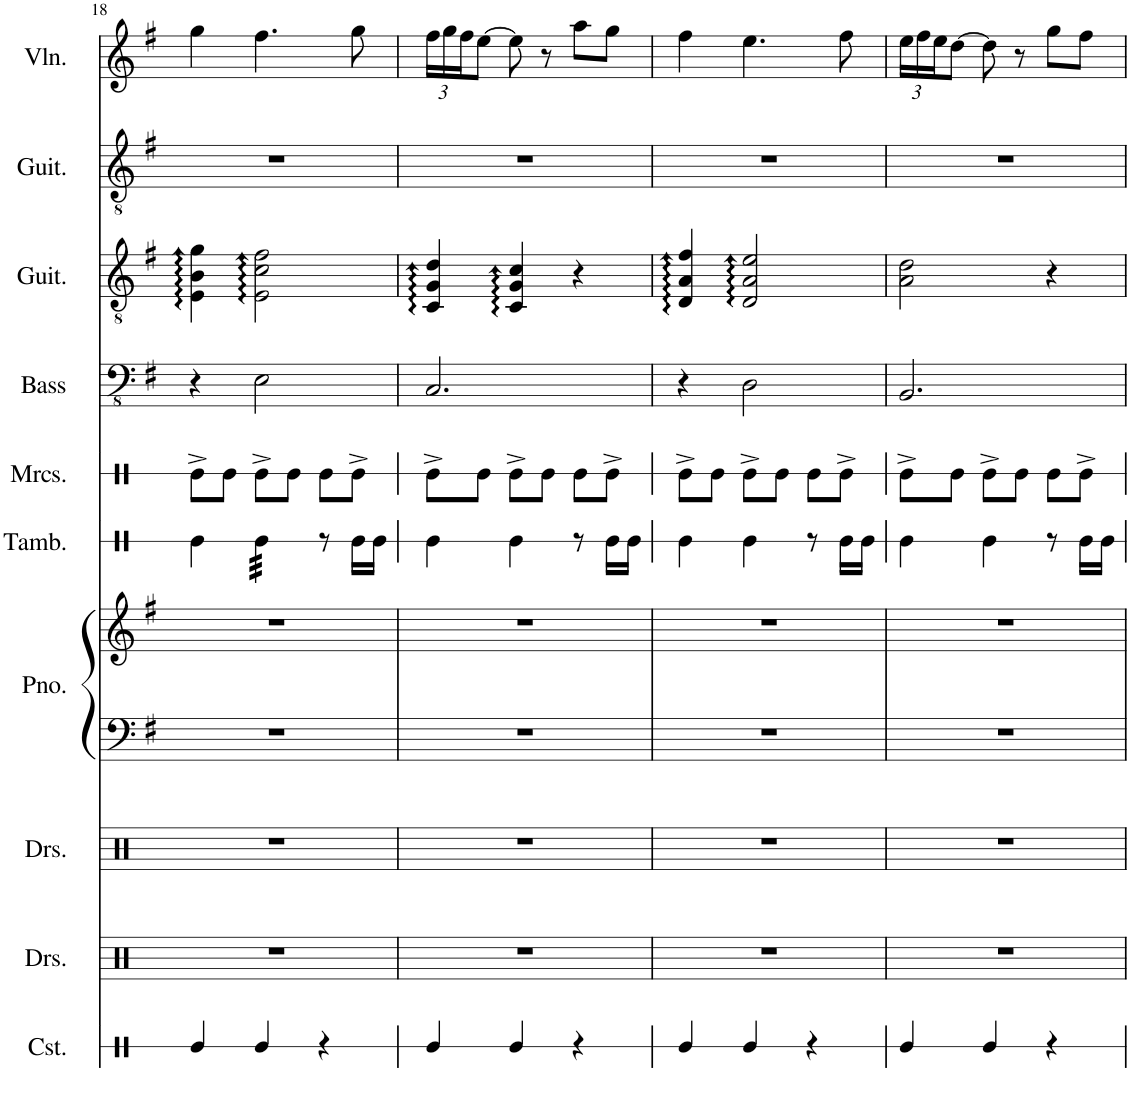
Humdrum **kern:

**kern	**kern	**kern	**kern	**kern	**kern	**kern	**kern	**kern	**kern	**kern
*part10	*part9	*part8	*part7	*part7	*part6	*part5	*part4	*part3	*part2	*part1
*staff11	*staff10	*staff9	*staff8	*staff7	*staff6	*staff5	*staff4	*staff3	*staff2	*staff1
*I"Castanets	*I"Drumset	*I"Drumset	*I"Piano	*	*I"Tambourine	*I"Maracas	*I"Acoustic Bass	*I"Classical Guitar	*I"Classical Guitar	*I"Violin
*I'Cst.	*I'Drs.	*I'Drs.	*I'Pno.	*	*I'Tamb.	*I'Mrcs.	*I'Bass	*I'Guit.	*I'Guit.	*I'Vln.
!!LO:PB:g=z
*clefX	*clefX	*clefX	*clefF4	*clefG2	*clefX	*clefX	*clefFv4	*clefGv2	*clefGv2	*clefG2
*k[]	*k[]	*k[]	*k[f#]	*k[f#]	*k[]	*k[]	*k[f#]	*k[f#]	*k[f#]	*k[f#]
*M3/4	*M3/4	*M3/4	*M3/4	*M3/4	*M3/4	*M3/4	*M3/4	*M3/4	*M3/4	*M3/4
=18	=18	=18	=18	=18	=18	=18	=18	=18	=18	=18
4Re/	2.r	2.r	2.r	2.r	4Re\	8Re^\L	4r	4E\ 4B\ 4g\	2.r	4gg\
.	.	.	.	.	.	8Re\J	.	.	.	.
*	*	*	*	*	*tremolo	*	*	*	*	*
4Re/	.	.	.	.	32Re\LLL	8Re^\L	2EE\	2E\ 2c\ 2f#\	.	4.ff#\
.	.	.	.	.	32Re\	.	.	.	.	.
.	.	.	.	.	32Re\	.	.	.	.	.
.	.	.	.	.	32Re\	.	.	.	.	.
.	.	.	.	.	32Re\	8Re\J	.	.	.	.
.	.	.	.	.	32Re\	.	.	.	.	.
.	.	.	.	.	32Re\	.	.	.	.	.
.	.	.	.	.	32Re\JJJ	.	.	.	.	.
*	*	*	*	*	*Xtremolo	*	*	*	*	*
4r	.	.	.	.	8r	8Re\L	.	.	.	.
.	.	.	.	.	16Re\LL	8Re^\J	.	.	.	8gg\
.	.	.	.	.	16Re\JJ	.	.	.	.	.
=19	=19	=19	=19	=19	=19	=19	=19	=19	=19	=19
*	*	*	*	*	*	*	*	*	*	*Xbrackettup
4Re/	2.r	2.r	2.r	2.r	4Re\	8Re^\L	2.CC/	4C/ 4G/ 4d/	2.r	24ff#\LL
.	.	.	.	.	.	.	.	.	.	24gg\
.	.	.	.	.	.	.	.	.	.	24ff#\J
.	.	.	.	.	.	8Re\J	.	.	.	[8ee\J
4Re/	.	.	.	.	4Re\	8Re^\L	.	4C/ 4G/ 4c/	.	8ee\]
.	.	.	.	.	.	8Re\J	.	.	.	8r
4r	.	.	.	.	8r	8Re\L	.	4r	.	8aa\L
.	.	.	.	.	16Re\LL	8Re^\J	.	.	.	8gg\J
.	.	.	.	.	16Re\JJ	.	.	.	.	.
=20	=20	=20	=20	=20	=20	=20	=20	=20	=20	=20
4Re/	2.r	2.r	2.r	2.r	4Re\	8Re^\L	4r	4D/ 4A/ 4f#/	2.r	4ff#\
.	.	.	.	.	.	8Re\J	.	.	.	.
4Re/	.	.	.	.	4Re\	8Re^\L	2DD\	2D/ 2A/ 2e/	.	4.ee\
.	.	.	.	.	.	8Re\J	.	.	.	.
4r	.	.	.	.	8r	8Re\L	.	.	.	.
.	.	.	.	.	16Re\LL	8Re^\J	.	.	.	8ff#\
.	.	.	.	.	16Re\JJ	.	.	.	.	.
=21	=21	=21	=21	=21	=21	=21	=21	=21	=21	=21
4Re/	2.r	2.r	2.r	2.r	4Re\	8Re^\L	2.BBB/	2A\ 2d\	2.r	24ee\LL
.	.	.	.	.	.	.	.	.	.	24ff#\
.	.	.	.	.	.	.	.	.	.	24ee\J
.	.	.	.	.	.	8Re\J	.	.	.	[8dd\J
4Re/	.	.	.	.	4Re\	8Re^\L	.	.	.	8dd\]
.	.	.	.	.	.	8Re\J	.	.	.	8r
4r	.	.	.	.	8r	8Re\L	.	4r	.	8gg\L
.	.	.	.	.	16Re\LL	8Re^\J	.	.	.	8ff#\J
.	.	.	.	.	16Re\JJ	.	.	.	.	.
=	=	=	=	=	=	=	=	=	=	=
*-	*-	*-	*-	*-	*-	*-	*-	*-	*-	*-
